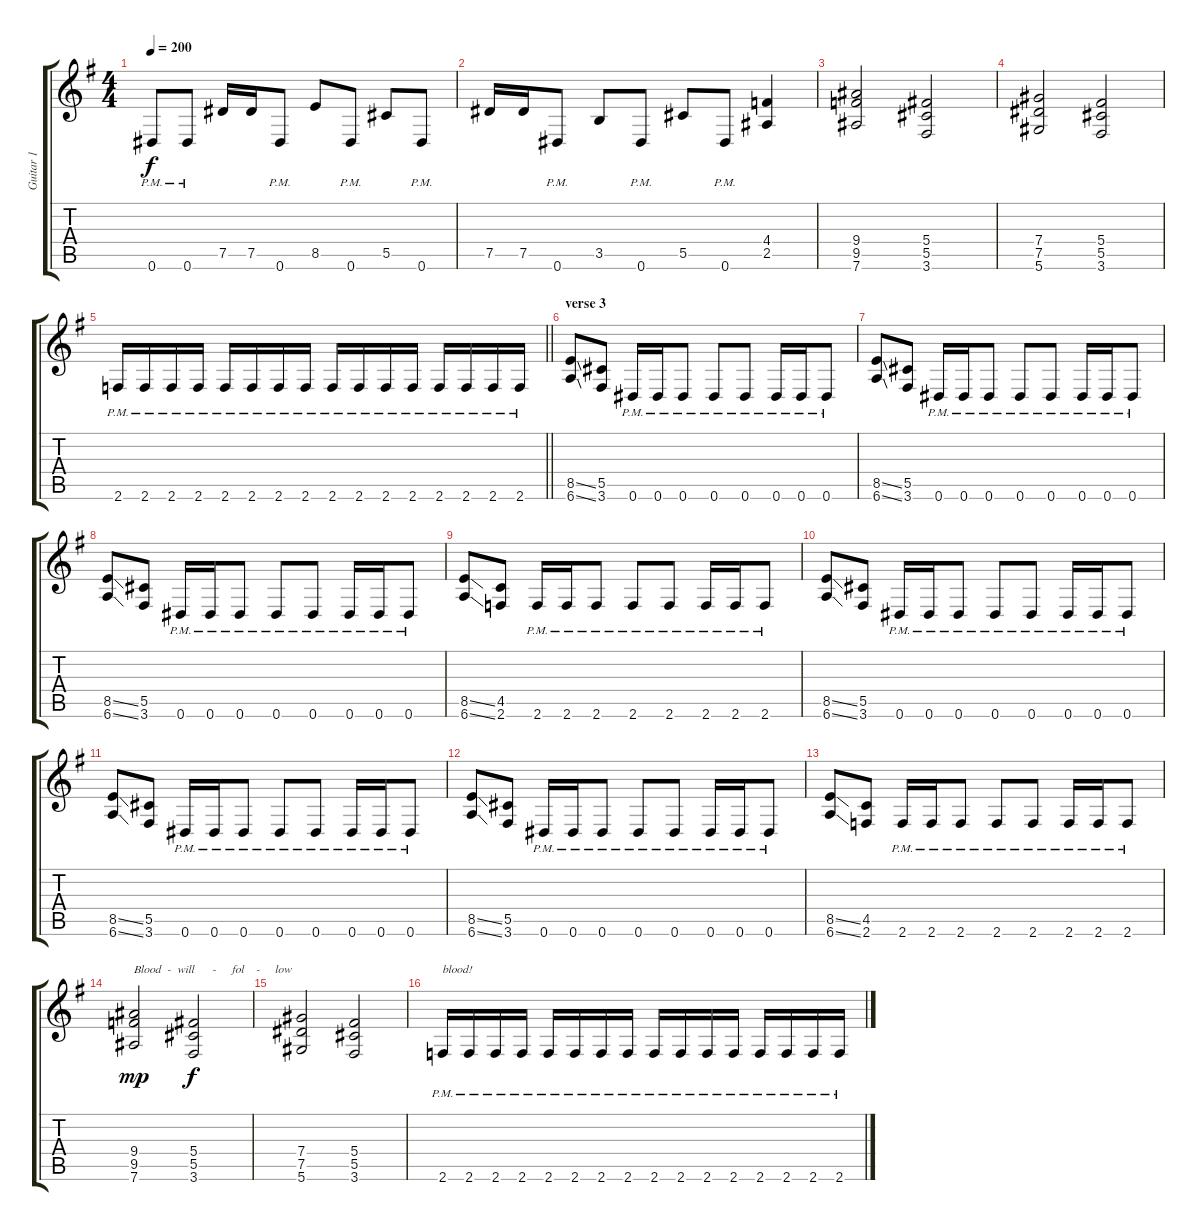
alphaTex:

\track ("Guitar 1" "Guitar 1") {instrument distortionguitar}
\staff {score tabs}
\tuning (Eb4 Bb3 Gb3 Db3 Ab2 Eb2) {hide}
\ts (4 4)
\tempo 200
\clef g2
\ks eminor
0.6{pm}.8{dy f} 0.6{pm}.8 7.5.16 7.5.16 0.6{pm}.8 8.5.8 0.6{pm}.8 5.5.8 0.6{pm}.8 |
7.5.16 7.5.16 0.6{pm}.8 3.5.8 0.6{pm}.8 5.5.8 0.6{pm}.8 (4.4 2.5).4 |
(9.4 9.5 7.6).2 (5.4 5.5 3.6).2 |
(7.4 7.5 5.6).2 (5.4 5.5 3.6).2 |
\barLineRight lightlight
2.6{pm}.16 2.6{pm}.16 2.6{pm}.16 2.6{pm}.16 2.6{pm}.16 2.6{pm}.16 2.6{pm}.16 2.6{pm}.16 2.6{pm}.16 2.6{pm}.16 2.6{pm}.16 2.6{pm}.16 2.6{pm}.16 2.6{pm}.16 2.6{pm}.16 2.6{pm}.16 |
\section ("" "verse 3")
(8.5{ss} 6.6{ss}).8 (5.5 3.6).8 0.6{pm}.16 0.6{pm}.16 0.6{pm}.8 0.6{pm}.8 0.6{pm}.8 0.6{pm}.16 0.6{pm}.16 0.6{pm}.8 |
(8.5{ss} 6.6{ss}).8 (5.5 3.6).8 0.6{pm}.16 0.6{pm}.16 0.6{pm}.8 0.6{pm}.8 0.6{pm}.8 0.6{pm}.16 0.6{pm}.16 0.6{pm}.8 |
(8.5{ss} 6.6{ss}).8 (5.5 3.6).8 0.6{pm}.16 0.6{pm}.16 0.6{pm}.8 0.6{pm}.8 0.6{pm}.8 0.6{pm}.16 0.6{pm}.16 0.6{pm}.8 |
(8.5{ss} 6.6{ss}).8 (4.5 2.6).8 2.6{pm}.16 2.6{pm}.16 2.6{pm}.8 2.6{pm}.8 2.6{pm}.8 2.6{pm}.16 2.6{pm}.16 2.6{pm}.8 |
(8.5{ss} 6.6{ss}).8 (5.5 3.6).8 0.6{pm}.16 0.6{pm}.16 0.6{pm}.8 0.6{pm}.8 0.6{pm}.8 0.6{pm}.16 0.6{pm}.16 0.6{pm}.8 |
(8.5{ss} 6.6{ss}).8 (5.5 3.6).8 0.6{pm}.16 0.6{pm}.16 0.6{pm}.8 0.6{pm}.8 0.6{pm}.8 0.6{pm}.16 0.6{pm}.16 0.6{pm}.8 |
(8.5{ss} 6.6{ss}).8 (5.5 3.6).8 0.6{pm}.16 0.6{pm}.16 0.6{pm}.8 0.6{pm}.8 0.6{pm}.8 0.6{pm}.16 0.6{pm}.16 0.6{pm}.8 |
(8.5{ss} 6.6{ss}).8 (4.5 2.6).8 2.6{pm}.16 2.6{pm}.16 2.6{pm}.8 2.6{pm}.8 2.6{pm}.8 2.6{pm}.16 2.6{pm}.16 2.6{pm}.8 |
(9.4 9.5 7.6).2{txt "Blood  -  will      -     fol    -     low " dy mp} (5.4 5.5 3.6).2{dy f} |
(7.4 7.5 5.6).2 (5.4 5.5 3.6).2 |
2.6{pm}.16{txt "blood!"} 2.6{pm}.16 2.6{pm}.16 2.6{pm}.16 2.6{pm}.16 2.6{pm}.16 2.6{pm}.16 2.6{pm}.16 2.6{pm}.16 2.6{pm}.16 2.6{pm}.16 2.6{pm}.16 2.6{pm}.16 2.6{pm}.16 2.6{pm}.16 2.6{pm}.16
